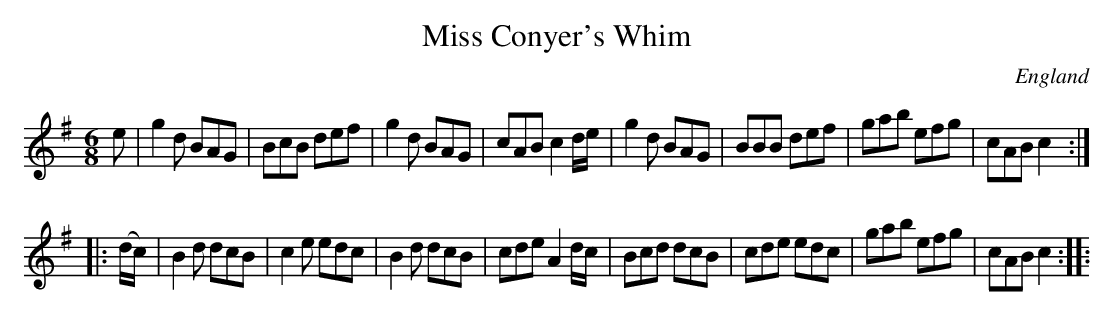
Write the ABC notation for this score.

X:1
T:Miss Conyer's Whim
L:1/8
M:6/8
O:England
K:G major
e |\
g2d BAG | BcB def | g2d BAG | cAB c2d/e/ |\
g2d BAG | BBB def | gab efg | cAB c2 ::
(d/c/) |\
B2d dcB | c2e edc | B2d dcB | cde A2d/c/ |\
Bcd dcB | cde edc | gab efg | cAB c2 ::
